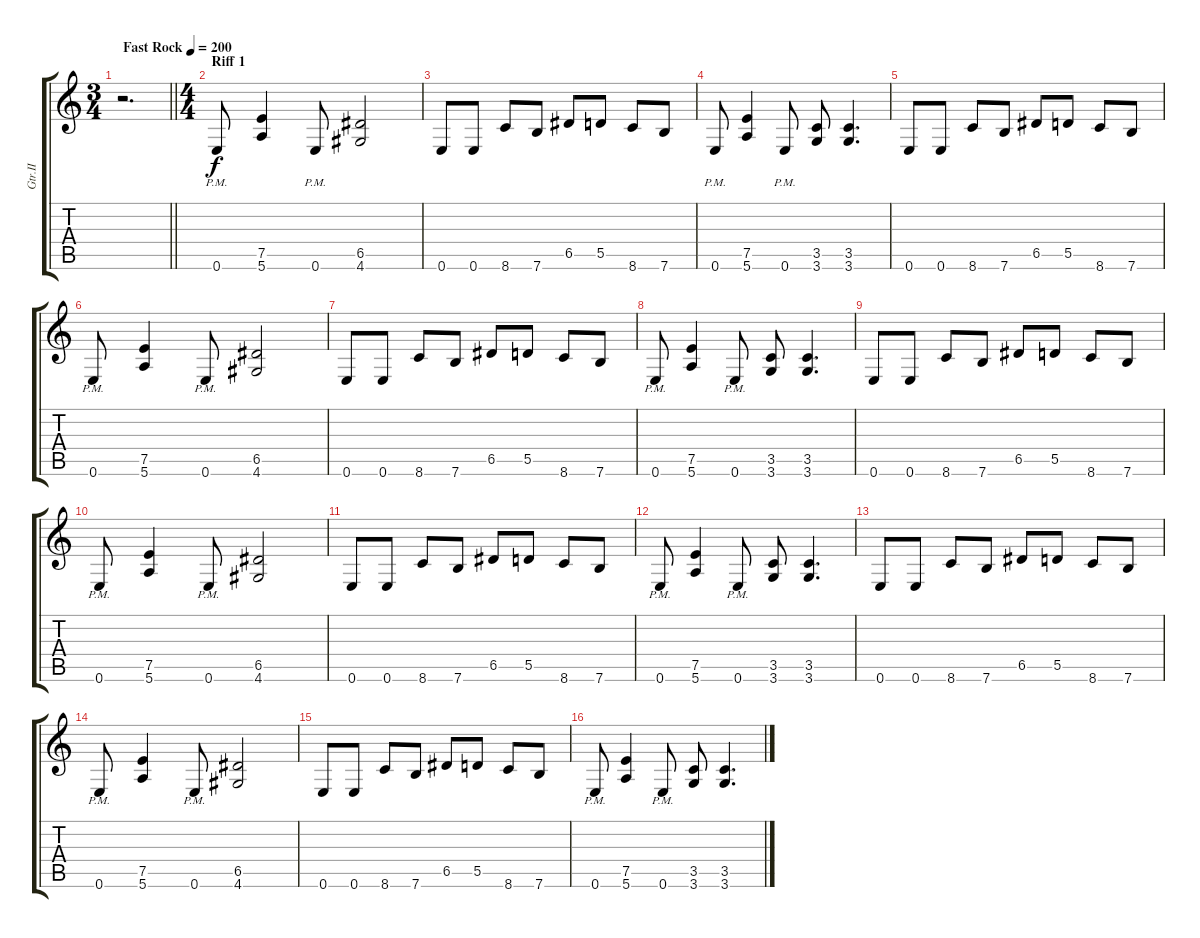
\track ("Gtr.II" "Gtr.II") {instrument overdrivenguitar}
\staff {score tabs}
\tuning (E4 B3 G3 D3 A2 E2) {hide}
\ts (3 4)
\tempo (200 "Fast Rock")
\clef g2
\barLineRight lightlight
\ks c
r.2{d dy f instrument overdrivenguitar} |
\ts (4 4)
\section ("" "Riff 1")
0.6{pm}.8 (7.5 5.6).4 0.6{pm}.8 (6.5 4.6).2 |
0.6.8 0.6.8 8.6.8 7.6.8 6.5.8 5.5.8 8.6.8 7.6.8 |
0.6{pm}.8 (7.5 5.6).4 0.6{pm}.8 (3.5 3.6).8 (3.5 3.6).4{d} |
0.6.8 0.6.8 8.6.8 7.6.8 6.5.8 5.5.8 8.6.8 7.6.8 |
0.6{pm}.8 (7.5 5.6).4 0.6{pm}.8 (6.5 4.6).2 |
0.6.8 0.6.8 8.6.8 7.6.8 6.5.8 5.5.8 8.6.8 7.6.8 |
0.6{pm}.8 (7.5 5.6).4 0.6{pm}.8 (3.5 3.6).8 (3.5 3.6).4{d} |
0.6.8 0.6.8 8.6.8 7.6.8 6.5.8 5.5.8 8.6.8 7.6.8 |
0.6{pm}.8 (7.5 5.6).4 0.6{pm}.8 (6.5 4.6).2 |
0.6.8 0.6.8 8.6.8 7.6.8 6.5.8 5.5.8 8.6.8 7.6.8 |
0.6{pm}.8 (7.5 5.6).4 0.6{pm}.8 (3.5 3.6).8 (3.5 3.6).4{d} |
0.6.8 0.6.8 8.6.8 7.6.8 6.5.8 5.5.8 8.6.8 7.6.8 |
0.6{pm}.8 (7.5 5.6).4 0.6{pm}.8 (6.5 4.6).2 |
0.6.8 0.6.8 8.6.8 7.6.8 6.5.8 5.5.8 8.6.8 7.6.8 |
0.6{pm}.8 (7.5 5.6).4 0.6{pm}.8 (3.5 3.6).8 (3.5 3.6).4{d}
